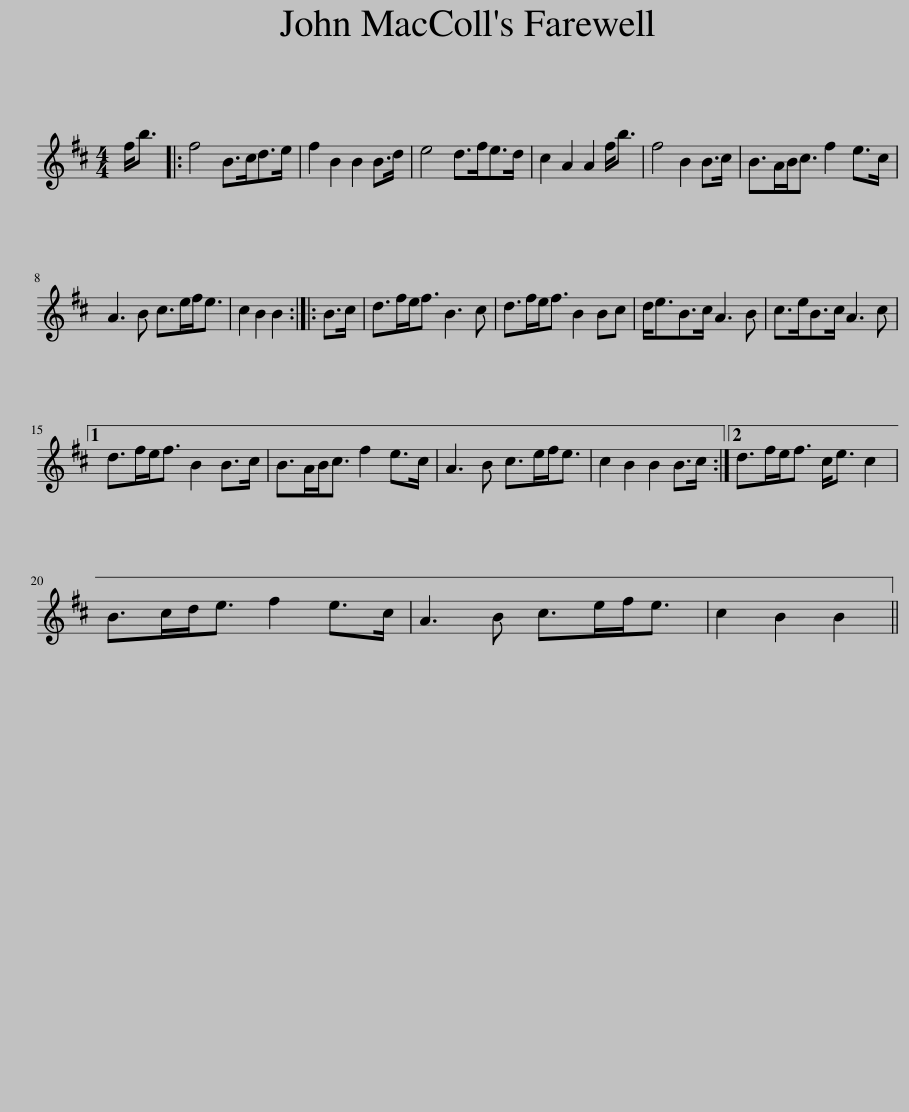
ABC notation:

X:1
L:1/8
M:4/4
I:linebreak $
K:Bmin
V:1 treble
V:1
 f<b |: f4 B>cd>e | f2 B2 B2 B>d | e4 d>fe>d | c2 A2 A2 f<b | %5
 f4 B2 B>c | B>AB<c f2 e>c |$ A3 B c>ef<e | c2 B2 B2 :: B>c | %10
 d>fe<f B3 c | d>fe<f B2 Bc | d<eB>c A3 B | c>eB>c A3 c |1$ d>fe<f B2 B>c | %15
 B>AB<c f2 e>c | A3 B c>ef<e | c2 B2 B2 B>c :|2 d>fe<f c<e c2 |$ B>cd<e f2 e>c | %20
 A3 B c>ef<e | c2 B2 B2 || %22
